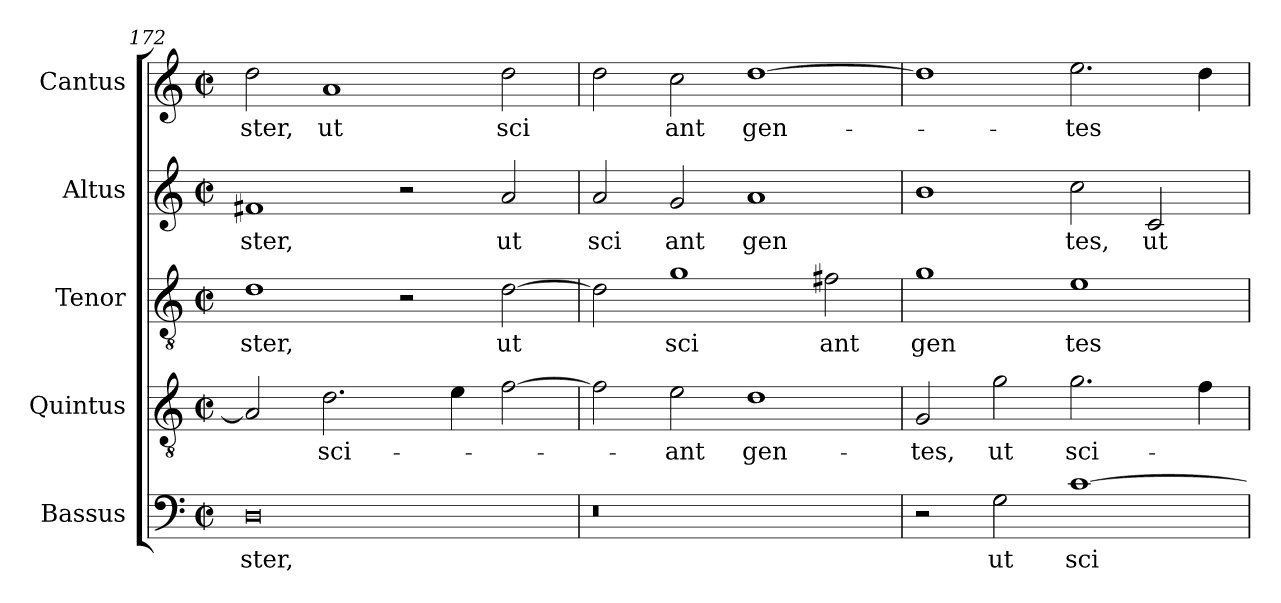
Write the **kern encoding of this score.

**kern	**text	**kern	**text	**kern	**text	**kern	**text	**kern	**text
*part5	*part5	*part4	*part4	*part3	*part3	*part2	*part2	*part1	*part1
*staff5	*staff5	*staff4	*staff4	*staff3	*staff3	*staff2	*staff2	*staff1	*staff1
*I"Bassus	*	*I"Quintus	*	*I"Tenor	*	*I"Altus	*	*I"Cantus	*
*clefF4	*	*clefGv2	*	*clefGv2	*	*clefG2	*	*clefG2	*
*	*	*	*	*	*	*k[]	*	*	*
*	*	*	*	*	*	*C:	*	*	*
*M2/2	*	*M2/2	*	*M2/2	*	*M2/2	*	*M2/2	*
*met(c|)	*	*met(c|)	*	*met(c|)	*	*met(c|)	*	*met(c|)	*
=172	=172	=172	=172	=172	=172	=172	=172	=172	=172
!	!LO:LY:b:cj	!	!	!	!LO:LY:b:cj	!	!LO:LY:b:cj	!	!LO:LY:b:cj
0D	ster,	2A/]	.	1d	ster,	1f#X	ster,	2dd\	ster,
!	!	!	!LO:LY:b	!	!	!	!	!	!LO:LY:b:cj
.	.	2.d\	sci-	.	.	.	.	1a	ut
.	.	.	.	2r	.	2r	.	.	.
.	.	4e\	.	.	.	.	.	.	.
!	!	!	!	!	!LO:LY:b:cj	!	!LO:LY:b:cj	!	!LO:LY:b
.	.	[>2f\	.	[>2d\	ut	2a/	ut	2dd\	sci
!!LO:LB:g=z
=173	=173	=173	=173	=173	=173	=173	=173	=173	=173
!	!	!	!	!	!	!	!LO:LY:b:cj	!	!
0r	.	2f\]	.	2d\]	.	2a/	sci	2dd\	.
!	!	!	!LO:LY:b:cj	!	!LO:LY:b:cj	!	!LO:LY:b:cj	!	!LO:LY:b:cj
.	.	2e\	-ant	1g	sci	2g/	ant	2cc\	ant
!	!	!	!LO:LY:b:cj	!	!	!	!LO:LY:b	!	!LO:LY:b
.	.	1d	gen-	.	.	1a	gen	[>1dd	gen-
!	!	!	!	!	!LO:LY:b:cj	!	!	!	!
.	.	.	.	2f#X\	ant	.	.	.	.
=174	=174	=174	=174	=174	=174	=174	=174	=174	=174
!	!	!	!LO:LY:b:cj	!	!LO:LY:b:cj	!	!	!	!
2r	.	2G/	-tes,	1g	gen	1b	.	1dd]	.
!	!LO:LY:b:cj	!	!LO:LY:b:cj	!	!	!	!	!	!
2G\	ut	2g\	ut	.	.	.	.	.	.
!	!LO:LY:b:cj	!	!LO:LY:b	!	!LO:LY:b:cj	!	!LO:LY:b:cj	!	!LO:LY:b
[>1c	sci	2.g\	sci-	1e	tes	2cc\	tes,	2.ee\	-tes
!	!	!	!	!	!	!	!LO:LY:b:cj	!	!
.	.	.	.	.	.	2c/	ut	.	.
.	.	4f\	.	.	.	.	.	4dd\	.
=	=	=	=	=	=	=	=	=	=
*-	*-	*-	*-	*-	*-	*-	*-	*-	*-
